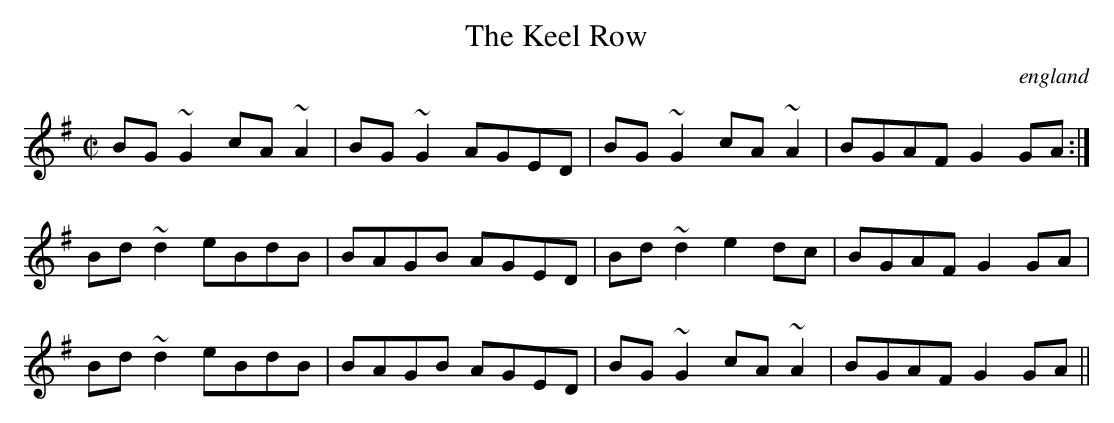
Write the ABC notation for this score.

X:1
T:Keel Row, The
O:england
M:C|
K:G
BG~G2 cA~A2|BG~G2 AGED|BG~G2 cA~A2|BGAF G2GA:|
Bd~d2 eBdB|BAGB AGED|Bd~d2 e2dc|BGAF G2GA|
Bd~d2 eBdB|BAGB AGED|BG~G2 cA~A2|BGAF G2GA||
